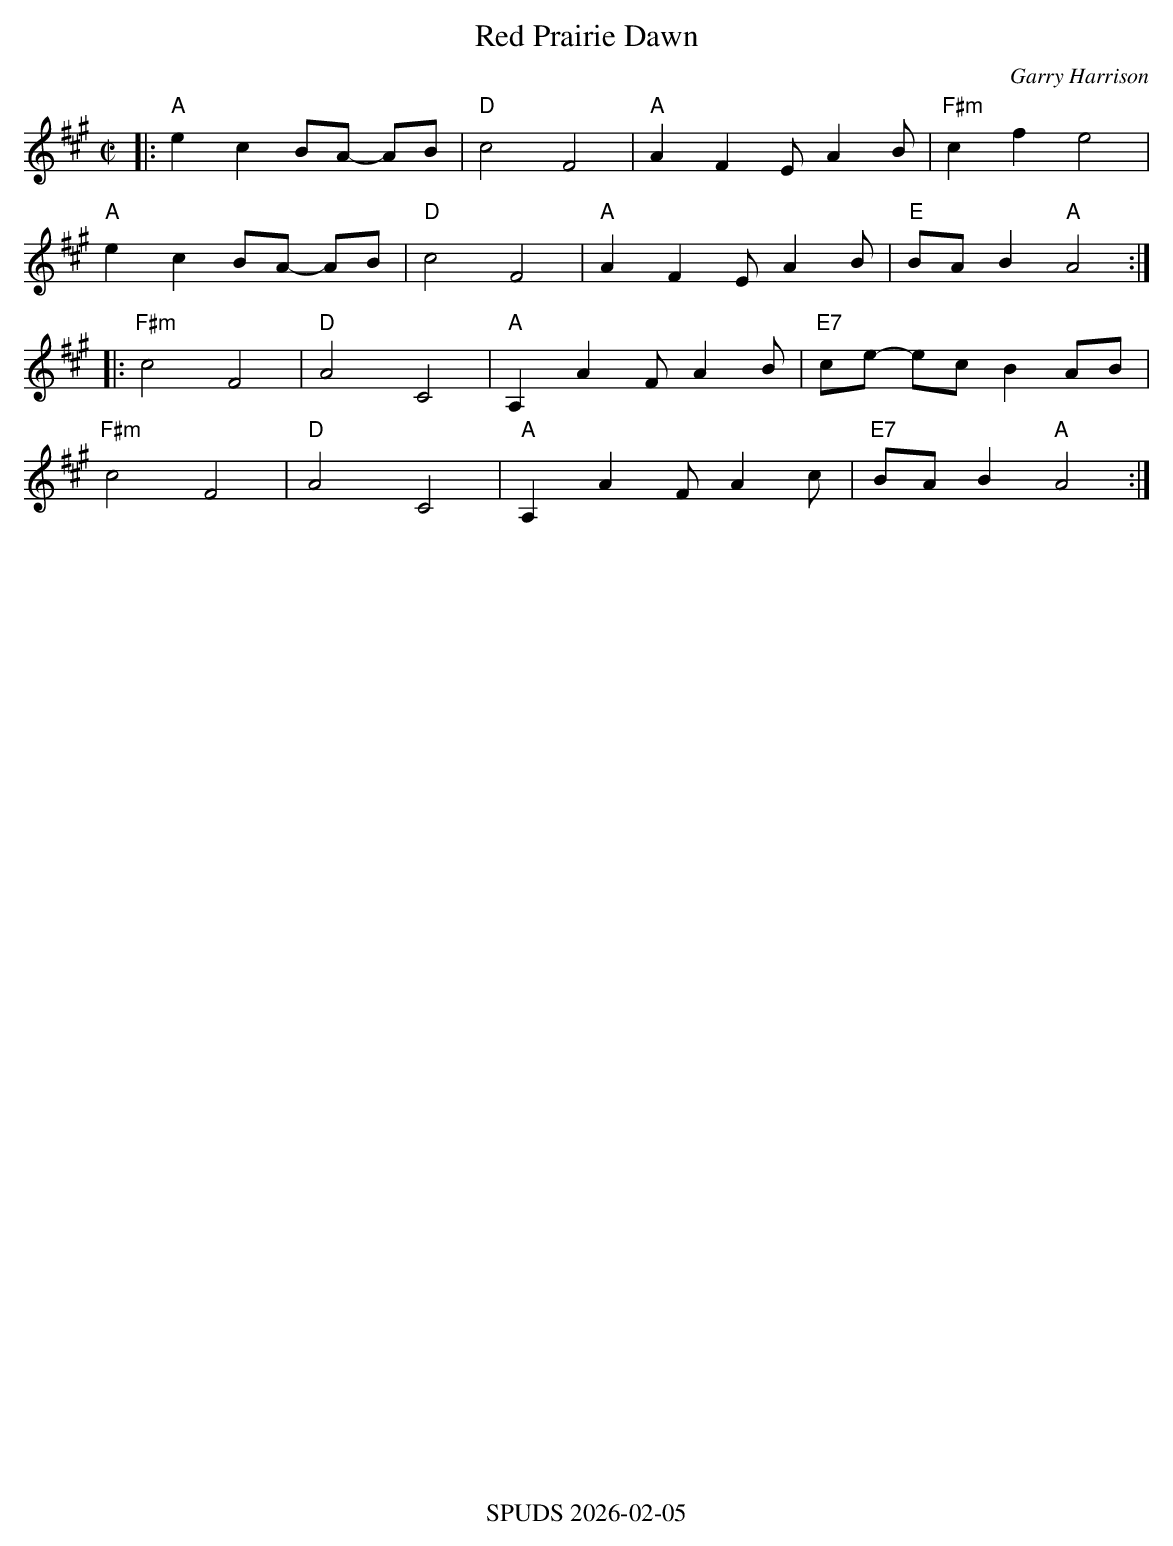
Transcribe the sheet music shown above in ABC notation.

X:1
T: Red Prairie Dawn
C: Garry Harrison
M: C|
L: 1/8
K: A
|:"A"e2c2 BA- AB | "D"c4 F4 | "A"A2F2 EA2B | "F#m"c2f2 e4 |
"A"e2c2 BA- AB | "D"c4 F4 | "A"A2F2 EA2B | "E" BAB2 "A"A4 :|
|:"F#m"c4 F4 | "D"A4 C4 |"A"A,2A2 FA2B | "E7"ce- ec B2AB |
"F#m"c4 F4| "D"A4 C4 |"A"A,2A2 FA2c | "E7"BAB2 "A"A4 :|
